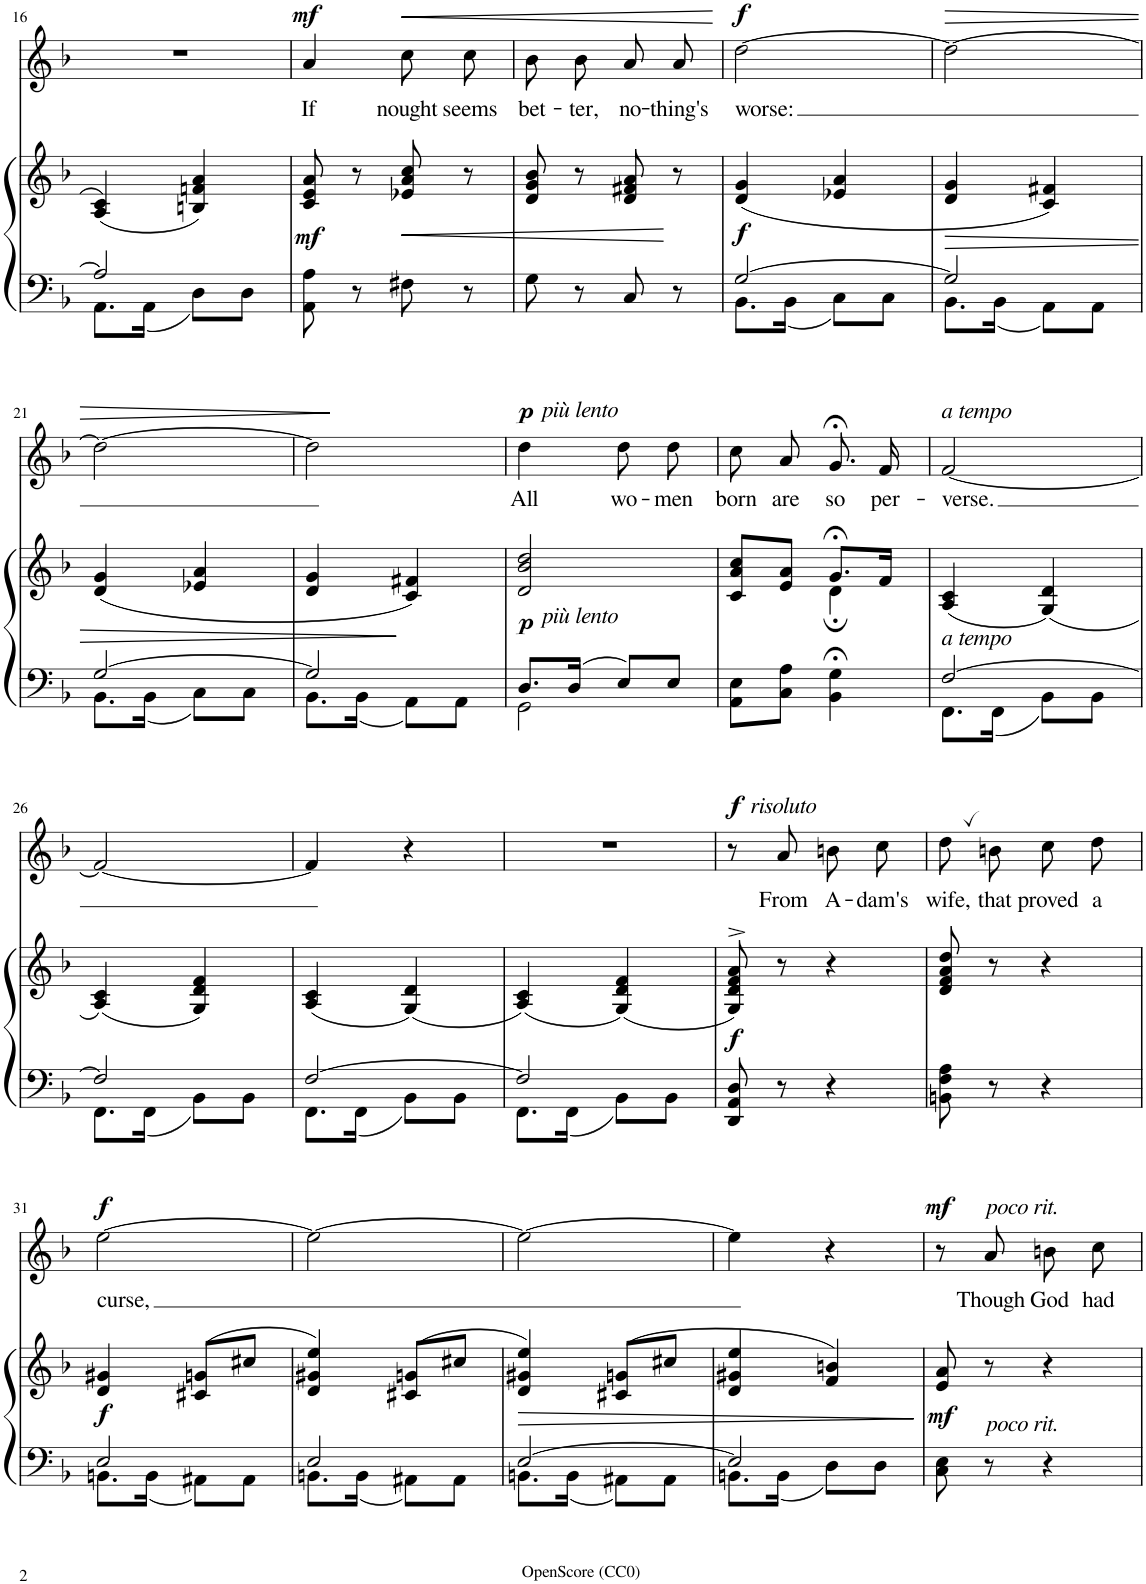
**kern	**kern	**dynam	**kern	**text	**dynam
*part2	*part2	*part2	*part1	*part1	*part1
*staff3	*staff2	*staff2/3	*staff1	*staff1	*staff1
*I"Piano	*	*	*I"Voice	*	*
*I'Pno	*	*	*	*	*
!!LO:PB:g=z
*clefF4	*clefG2	*	*clefG2	*	*
*k[b-]	*k[b-]	*	*k[b-]	*	*
*M2/4	*M2/4	*	*M2/4	*	*
=16	=16	=16	=16	=16	=16
*^	*	*	*	*	*
2A/]	8.AA\L	(4A/ 4c/	.	2r	.	.
.	16AA\Jk	.	.	.	.	.
.	8D\L	4Bn/ 4fn/ 4a/)	.	.	.	.
.	8D\J	.	.	.	.	.
=17	=17	=17	=17	=17	=17	=17
!	!	!	!LO:DY:b	!	!LO:LY:b	!LO:DY:a
*v	*v	*	*	*	*	*
8AA\ 8A\	8c/ 8e/ 8a/	mf	4a/	If	mf
8r	8r	.	.	.	.
!	!	!LO:HP:b	!	!LO:LY:b	!LO:HP:b
8F#X\	8e-X/ 8a/ 8cc/	<	8cc\L	nought	<
!	!	!	!	!LO:LY:b	!
8r	8r	.	8cc\J	seems	.
=18	=18	=18	=18	=18	=18
!	!	!	!	!LO:LY:b	!
8G\	8d/ 8g/ 8b-/	.	8b-\L	bet-	.
!	!	!	!	!LO:LY:b	!
8r	8r	.	8b-\J	-ter,	.
!	!	!	!	!LO:LY:b	!
8C/	8d/ 8f#X/ 8a/	.	8a/L	no-	.
!	!	!	!	!LO:LY:b	!
8r	8r	[	8a/J	-thing's	.
.	.	.	.	.	[
=19	=19	=19	=19	=19	=19
*^	*	*	*	*	*
!	!	!	!LO:DY:b	!	!LO:LY:b	!LO:DY:a
[2G/	8.BB-\L	(<4d/ 4g/	f	[2dd\	worse:	f
.	16BB-\Jk	.	.	.	.	.
.	8C\L	4e-X/ 4a/	.	.	.	.
.	8C\J	.	.	.	.	.
=20	=20	=20	=20	=20	=20	=20
!	!	!	!LO:HP:b	!	!	!LO:HP:b
2G/]	8.BB-\L	4d/ 4g/	>	2dd\_	.	>
.	16BB-\Jk	.	.	.	.	.
.	8AA\L	4c/ 4f#X/)	.	.	.	.
.	8AA\J	.	.	.	.	.
!!LO:LB:g=z
=21	=21	=21	=21	=21	=21	=21
[2G/	8.BB-\L	(4d/ 4g/	.	2dd\_	.	.
.	16BB-\Jk	.	.	.	.	.
.	8C\L	4e-X/ 4a/	.	.	.	.
.	8C\J	.	.	.	.	.
=22	=22	=22	=22	=22	=22	=22
*	*	*	*	*^	*	*
2G/]	8.BB-\L	4d/ 4g/	.	2dd\]	8ryy	.	.
.	.	.	.	.	4.ryy	.	]
.	16BB-\Jk	.	.	.	.	.	.
.	8AA\L	4c/ 4f#X/)	]	.	.	.	.
.	8AA\J	.	.	.	.	.	.
*	*	*	*	*v	*v	*	*
=23	=23	=23	=23	=23	=23	=23
!	!	!	!	!LO:TX:a:i:t=più lento	!	!
!	!	!LO:TX:b:i:t=più lento	!	!	!	!
!	!	!	!LO:DY:b	!	!LO:LY:b	!LO:DY:a
8.D/L	2GG\	2d/ 2b-/ 2dd/	p	4dd\	All	p
16D/Jk	.	.	.	.	.	.
!	!	!	!	!	!LO:LY:b	!
8E/L	.	.	.	8dd\L	wo-	.
!	!	!	!	!	!LO:LY:b	!
8E/J	.	.	.	8dd\J	-men	.
*v	*v	*	*	*	*	*
=24	=24	=24	=24	=24	=24
*	*^	*	*	*	*
!	!	!	!	!	!LO:LY:b	!
8AA\ 8E\L	8c/ 8a/ 8cc/L	4ryy	.	8cc\L	born	.
!	!	!	!	!	!LO:LY:b	!
8C\ 8A\J	8e/ 8a/J	.	.	8a\J	are	.
!	!	!	!	!	!LO:LY:b	!
4BB-\;< 4G\;<	8.g;</L	4d;\	.	8.g;</L	so	.
!	!	!	!	!	!LO:LY:b	!
.	16f/Jk	.	.	16f/Jk	per-	.
*	*v	*v	*	*	*	*
=25	=25	=25	=25	=25	=25
*^	*	*	*	*	*
!	!	!	!	!LO:TX:a:i:t=a tempo	!	!
!	!	!LO:TX:b:i:t=a tempo	!	!	!	!
!	!	!	!	!	!LO:LY:b	!
[2F/	8.FF\L	(4A/ 4c/	.	[2f/	-verse.	.
.	16FF\Jk	.	.	.	.	.
.	8BB-\L	(4G/ 4d/)	.	.	.	.
.	8BB-\J	.	.	.	.	.
!!LO:LB:g=z
=26	=26	=26	=26	=26	=26	=26
2F/]	8.FF\L	(4A/ 4c/)	.	2f/_	.	.
.	16FF\Jk	.	.	.	.	.
.	8BB-\L	4G/ 4d/ 4f/)	.	.	.	.
.	8BB-\J	.	.	.	.	.
=27	=27	=27	=27	=27	=27	=27
[2F/	8.FF\L	(4A/ 4c/	.	4f/]	.	.
.	16FF\Jk	.	.	.	.	.
.	8BB-\L	(4G/ 4d/)	.	4r	.	.
.	8BB-\J	.	.	.	.	.
=28	=28	=28	=28	=28	=28	=28
2F/]	8.FF\L	(4A/ 4c/)	.	2r	.	.
.	16FF\Jk	.	.	.	.	.
.	8BB-\L	(4G/ 4d/ 4f/)	.	.	.	.
.	8BB-\J	.	.	.	.	.
=29	=29	=29	=29	=29	=29	=29
!	!	!	!LO:DY:b	!	!	!LO:DY:a
!	!	!	!	!	!	!LO:DY:n=1:a
*v	*v	*	*	*	*	*
8DD/ 8AA/ 8D/	8G/^> 8d/^> 8f/^> 8a/^>)	f	8r	.	f other-dynamics
!	!	!	!	!LO:LY:b	!
8r	8r	.	8a/	From	.
!	!	!	!	!LO:LY:b	!
4r	4r	.	8bn\L	A-	.
!	!	!	!	!LO:LY:b	!
.	.	.	8cc\J	-dam's	.
=30	=30	=30	=30	=30	=30
!	!	!	!	!LO:LY:b	!
8BBn\ 8F\ 8A\	8d/ 8f/ 8a/ 8dd/	.	8dd,\L	wife,	.
!	!	!	!	!LO:LY:b	!
8r	8r	.	8bn\J	that	.
!	!	!	!	!LO:LY:b	!
4r	4r	.	8cc\L	proved	.
!	!	!	!	!LO:LY:b	!
.	.	.	8dd\J	a	.
!!LO:LB:g=z
=31	=31	=31	=31	=31	=31
*^	*	*	*	*	*
!	!	!	!LO:DY:b	!	!LO:LY:b	!LO:DY:a
2E/	8.BBn\L	4d/ 4g#X/	f	[2ee\	curse,	f
.	16BB\Jk	.	.	.	.	.
.	8AA#X\L	(>8c#X/ 8gn/L	.	.	.	.
.	8AA#\J	8cc#X/J	.	.	.	.
=32	=32	=32	=32	=32	=32	=32
2E/	8.BBn\L	4d/ 4g#X/ 4ee/)	.	2ee\_	.	.
.	16BB\Jk	.	.	.	.	.
.	8AA#X\L	(>8c#X/ 8gn/L	.	.	.	.
.	8AA#\J	8cc#X/J	.	.	.	.
=33	=33	=33	=33	=33	=33	=33
!	!	!	!LO:HP:b	!	!	!
[2E/	8.BBn\L	4d/ 4g#X/ 4ee/)	>	2ee\_	.	.
.	16BB\Jk	.	.	.	.	.
.	8AA#X\L	(>8c#X/ 8gn/L	.	.	.	.
.	8AA#\J	8cc#X/J	.	.	.	.
=34	=34	=34	=34	=34	=34	=34
2E/]	8.BBn\L	4d/ 4g#X/ 4ee/	.	4ee\]	.	.
.	16BB\Jk	.	.	.	.	.
.	8D\L	4f/ 4bn/)	.	4r	.	.
.	8D\J	.	.	.	.	.
*v	*v	*	*	*	*	*
.	.	]	.	.	.
=35	=35	=35	=35	=35	=35
!	!	!LO:DY:b	!	!	!LO:DY:a
8C\ 8E\	8e/ 8a/	mf	8r	.	mf
!	!	!	!LO:TX:a:i:t=poco rit.	!	!
!	!LO:TX:b:i:t=poco rit.	!	!	!	!
!	!	!	!	!LO:LY:b	!
8r	8r	.	8a/	Though	.
!	!	!	!	!LO:LY:b	!
4r	4r	.	8bn\L	God	.
!	!	!	!	!LO:LY:b	!
.	.	.	8cc\J	had	.
=	=	=	=	=	=
*-	*-	*-	*-	*-	*-
